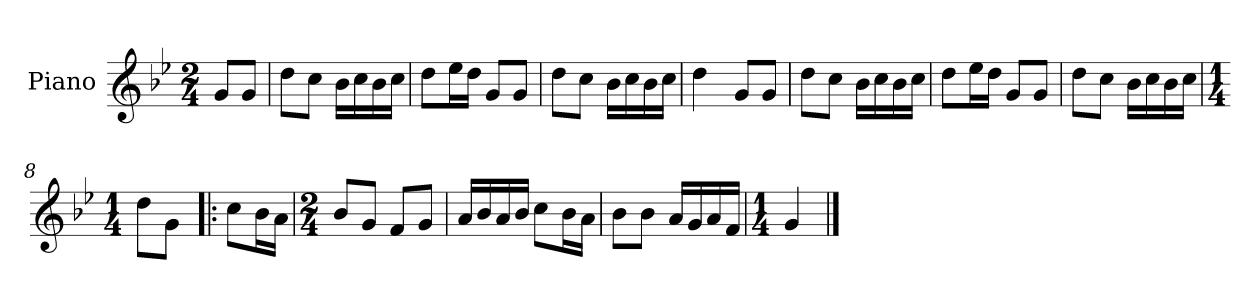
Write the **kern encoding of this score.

**kern
*part1
*staff1
*I"Piano
*I'Pno.
*clefG2
*k[b-e-]
*M2/4
=
8g/L
8g/J
=1
8dd\L
8cc\J
16b-\LL
16cc\
16b-\
16cc\JJ
=2
8dd\L
16ee-\L
16dd\JJ
8g/L
8g/J
=3
8dd\L
8cc\J
16b-\LL
16cc\
16b-\
16cc\JJ
=4
4dd\
8g/L
8g/J
=5
8dd\L
8cc\J
16b-\LL
16cc\
16b-\
16cc\JJ
=6
8dd\L
16ee-\L
16dd\JJ
8g/L
8g/J
!!LO:LB:g=z
=7
8dd\L
8cc\J
16b-\LL
16cc\
16b-\
16cc\JJ
=8
*M1/4
8dd\L
8g\J
=9!|:
8cc\L
16b-\L
16a\JJ
=10
*M2/4
8b-/L
8g/J
8f/L
8g/J
=11
16a/LL
16b-/
16a/
16b-/JJ
8cc\L
16b-\L
16a\JJ
=12
8b-\L
8b-\J
16a/LL
16g/
16a/
16f/JJ
=13
*M1/4
4g/
==
*-
